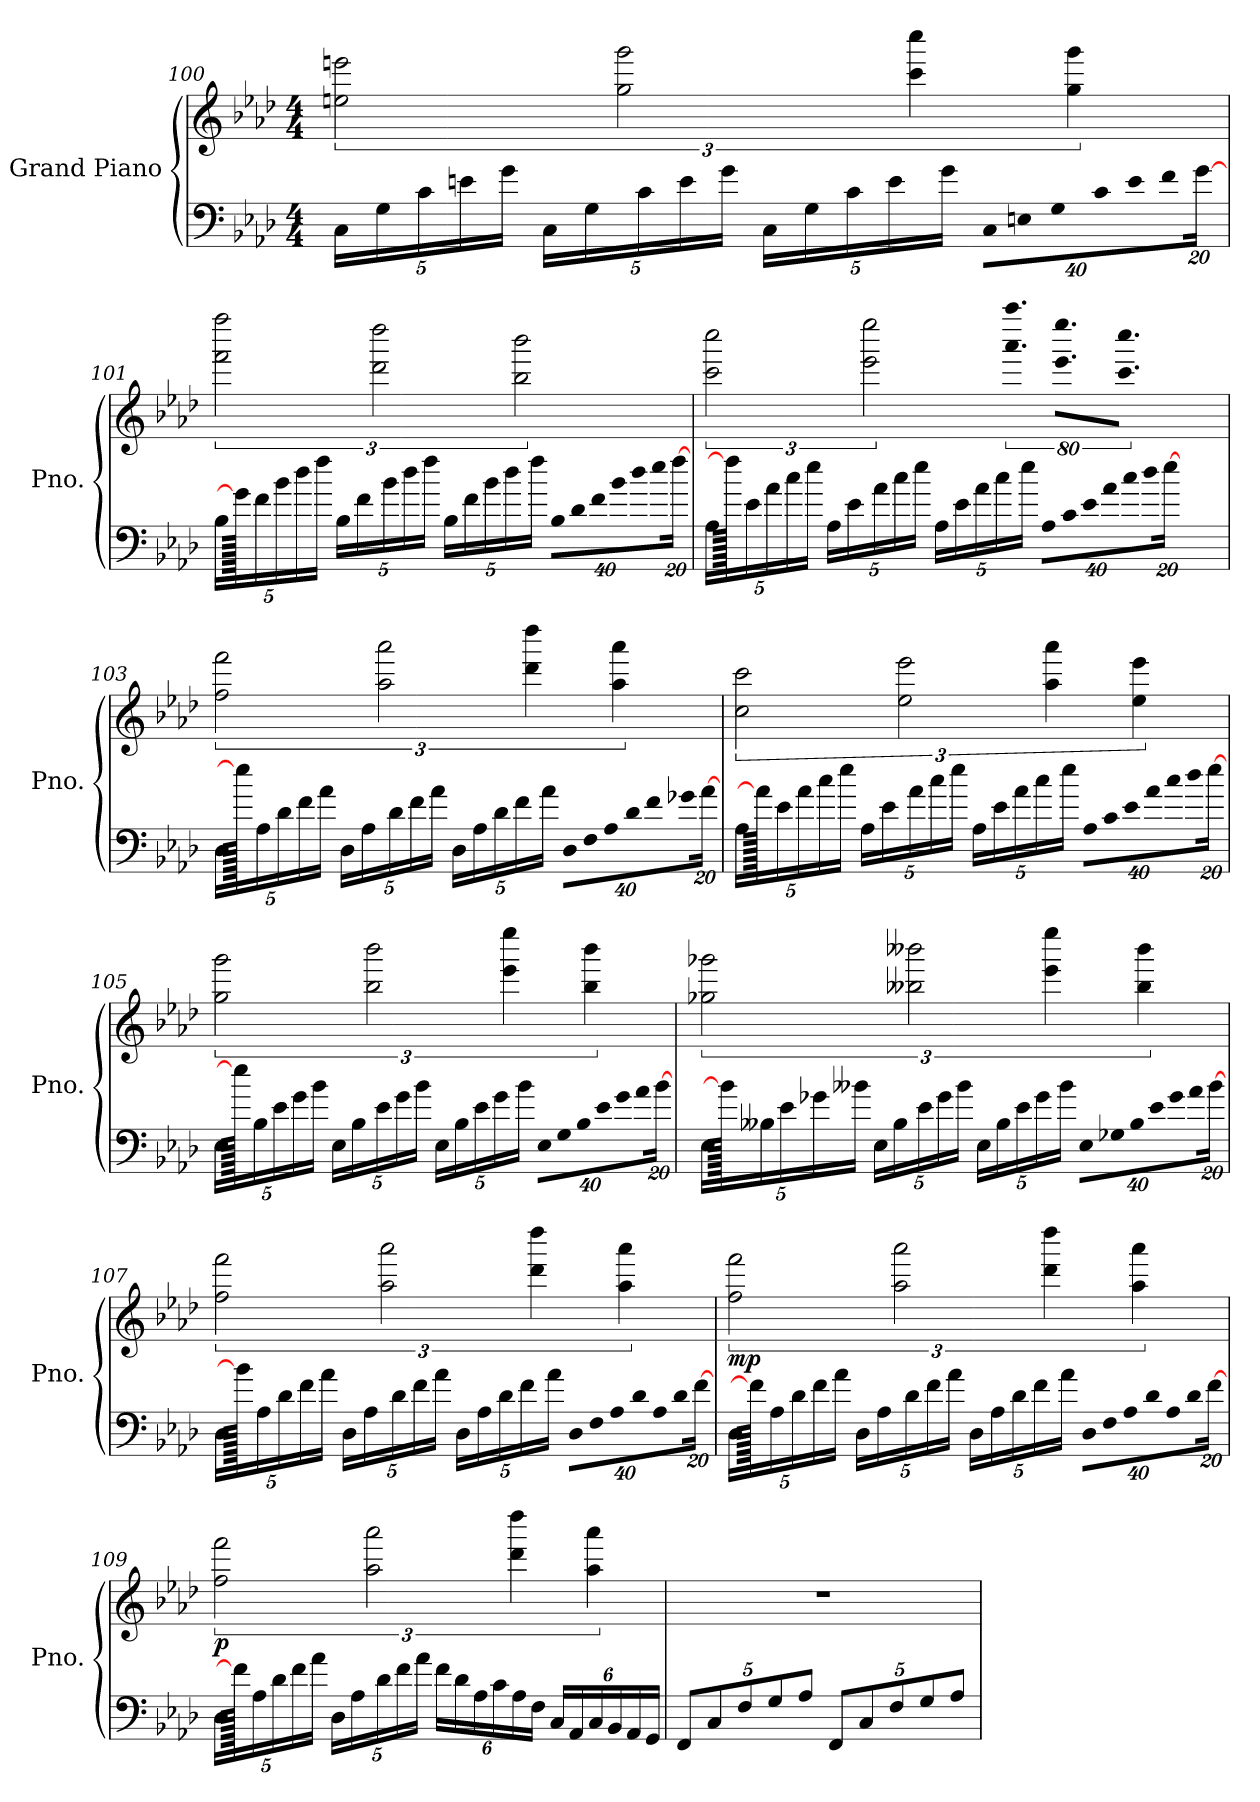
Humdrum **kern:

**kern	**kern	**dynam
*part1	*part1	*part1
*staff2	*staff1	*staff1/2
*I"Grand Piano	*	*
*I'Pno.	*	*
!!LO:LB:g=z
*clefF4	*clefG2	*
*k[b-e-a-d-]	*k[b-e-a-d-]	*
*M4/4	*M4/4	*
*Xbrackettup	*	*
=100	=100	=100
20C\LL	3een\ 3eeen\	.
20G\	.	.
20c\	.	.
20en\	.	.
20g\JJ	.	.
20C\LL	.	.
20G\	.	.
.	3gg\ 3ggg\	.
20c\	.	.
20e\	.	.
20g\JJ	.	.
20C\LL	.	.
20G\	.	.
20c\	.	.
20e\	.	.
.	6ccc\ 6cccc\	.
20g\JJ	.	.
!LO:N:vis=16	!	!
640%23C\LL	.	.
!LO:N:vis=16	!	!
640%23En\	.	.
!LO:N:vis=16	!	!
640%23G\	.	.
.	6gg\ 6ggg\	.
!LO:N:vis=16	!	!
640%23c\	.	.
!LO:N:vis=16	!	!
640%23e\	.	.
!LO:N:vis=16	!	!
640%23f\	.	.
[320%11g\JJ	.	.
!!LO:LB:g=z
=101	=101	=101
20B-\LL	3fff\ 3ffff\	.
640g\JJ]	.	.
20f\	.	.
20b-\	.	.
20dd-\	.	.
20ff\JJ	.	.
20B-\LL	.	.
20f\	.	.
.	3ddd-\ 3dddd-\	.
20b-\	.	.
20dd-\	.	.
20ff\JJ	.	.
20B-\LL	.	.
20f\	.	.
20b-\	.	.
20dd-\	.	.
.	3bb-\ 3bbb-\	.
20ff\JJ	.	.
!LO:N:vis=16	!	!
640%23B-\LL	.	.
!LO:N:vis=16	!	!
640%23d-\	.	.
!LO:N:vis=16	!	!
640%23f\	.	.
!LO:N:vis=16	!	!
640%23b-\	.	.
!LO:N:vis=16	!	!
640%23dd-\	.	.
!LO:N:vis=16	!	!
640%23ee-\	.	.
[320%11ff\JJ	.	.
.	640ryy	.
!!LO:LB:g=z
=102	=102	=102
20A-\LL	3ccc\ 3cccc\	.
640ff\JJ]	.	.
20e-\	.	.
20a-\	.	.
20cc\	.	.
20ee-\JJ	.	.
20A-\LL	.	.
20e-\	.	.
.	3eee-\ 3eeee-\	.
20a-\	.	.
20cc\	.	.
20ee-\JJ	.	.
20A-\LL	.	.
20e-\	.	.
20a-\	.	.
20cc\	.	.
!	!LO:N:vis=8.	!
.	640%71aaa-\ 640%71aaaa-\	.
20ee-\JJ	.	.
!LO:N:vis=16	!	!
640%23A-\LL	.	.
!	!LO:N:vis=8.	!
.	640%71eee-\ 640%71eeee-\L	.
!LO:N:vis=16	!	!
640%23c\	.	.
!LO:N:vis=16	!	!
640%23e-\	.	.
!LO:N:vis=16	!	!
640%23a-\	.	.
!	!LO:N:vis=8.	!
.	640%71ccc\ 640%71cccc\J	.
!LO:N:vis=16	!	!
640%23cc\	.	.
!LO:N:vis=16	!	!
640%23dd-\	.	.
[320%11ee-\JJ	.	.
.	480ryy	.
!!LO:LB:g=z
=103	=103	=103
20D-\LL	3ff\ 3fff\	.
640ee-\JJ]	.	.
20A-\	.	.
20d-\	.	.
20f\	.	.
20a-\JJ	.	.
20D-\LL	.	.
20A-\	.	.
.	3aa-\ 3aaa-\	.
20d-\	.	.
20f\	.	.
20a-\JJ	.	.
20D-\LL	.	.
20A-\	.	.
20d-\	.	.
20f\	.	.
.	6ddd-\ 6dddd-\	.
20a-\JJ	.	.
!LO:N:vis=16	!	!
640%23D-\LL	.	.
!LO:N:vis=16	!	!
640%23F\	.	.
!LO:N:vis=16	!	!
640%23A-\	.	.
.	6aa-\ 6aaa-\	.
!LO:N:vis=16	!	!
640%23d-\	.	.
!LO:N:vis=16	!	!
640%23f\	.	.
!LO:N:vis=16	!	!
640%23g-X\	.	.
[320%11a-\JJ	.	.
.	640ryy	.
!!LO:PB:g=z
=104	=104	=104
20A-\LL	3cc\ 3ccc\	.
640a-\JJ]	.	.
20e-\	.	.
20a-\	.	.
20cc\	.	.
20ee-\JJ	.	.
20A-\LL	.	.
20e-\	.	.
.	3ee-\ 3eee-\	.
20a-\	.	.
20cc\	.	.
20ee-\JJ	.	.
20A-\LL	.	.
20e-\	.	.
20a-\	.	.
20cc\	.	.
.	6aa-\ 6aaa-\	.
20ee-\JJ	.	.
!LO:N:vis=16	!	!
640%23A-\LL	.	.
!LO:N:vis=16	!	!
640%23c\	.	.
!LO:N:vis=16	!	!
640%23e-\	.	.
.	6ee-\ 6eee-\	.
!LO:N:vis=16	!	!
640%23a-\	.	.
!LO:N:vis=16	!	!
640%23cc\	.	.
!LO:N:vis=16	!	!
640%23dd-\	.	.
[320%11ee-\JJ	.	.
.	640ryy	.
!!LO:LB:g=z
=105	=105	=105
20E-\LL	3gg\ 3ggg\	.
640ee-\JJ]	.	.
20B-\	.	.
20e-\	.	.
20g\	.	.
20b-\JJ	.	.
20E-\LL	.	.
20B-\	.	.
.	3bb-\ 3bbb-\	.
20e-\	.	.
20g\	.	.
20b-\JJ	.	.
20E-\LL	.	.
20B-\	.	.
20e-\	.	.
20g\	.	.
.	6eee-\ 6eeee-\	.
20b-\JJ	.	.
!LO:N:vis=16	!	!
640%23E-\LL	.	.
!LO:N:vis=16	!	!
640%23G\	.	.
!LO:N:vis=16	!	!
640%23B-\	.	.
.	6bb-\ 6bbb-\	.
!LO:N:vis=16	!	!
640%23e-\	.	.
!LO:N:vis=16	!	!
640%23g\	.	.
!LO:N:vis=16	!	!
640%23a-\	.	.
[320%11b-\JJ	.	.
.	640ryy	.
!!LO:LB:g=z
=106	=106	=106
20E-\LL	3gg-X\ 3ggg-X\	.
640b-\JJ]	.	.
20B--X\	.	.
20e-\	.	.
20g-X\	.	.
20b--X\JJ	.	.
20E-\LL	.	.
20B--\	.	.
.	3bb--X\ 3bbb--X\	.
20e-\	.	.
20g-\	.	.
20b--\JJ	.	.
20E-\LL	.	.
20B--\	.	.
20e-\	.	.
20g-\	.	.
.	6eee-\ 6eeee-\	.
20b--\JJ	.	.
!LO:N:vis=16	!	!
640%23E-\LL	.	.
!LO:N:vis=16	!	!
640%23G-X\	.	.
!LO:N:vis=16	!	!
640%23B--\	.	.
.	6bb--\ 6bbb--\	.
!LO:N:vis=16	!	!
640%23e-\	.	.
!LO:N:vis=16	!	!
640%23g-\	.	.
!LO:N:vis=16	!	!
640%23a-\	.	.
[320%11b--\JJ	.	.
.	640ryy	.
!!LO:LB:g=z
=107	=107	=107
20D-\LL	3ff\ 3fff\	.
640b--\JJ]	.	.
20A-\	.	.
20d-\	.	.
20f\	.	.
20a-\JJ	.	.
20D-\LL	.	.
20A-\	.	.
.	3aa-\ 3aaa-\	.
20d-\	.	.
20f\	.	.
20a-\JJ	.	.
20D-\LL	.	.
20A-\	.	.
20d-\	.	.
20f\	.	.
.	6ddd-\ 6dddd-\	.
20a-\JJ	.	.
!LO:N:vis=16	!	!
640%23D-\LL	.	.
!LO:N:vis=16	!	!
640%23F\	.	.
!LO:N:vis=16	!	!
640%23A-\	.	.
.	6aa-\ 6aaa-\	.
!LO:N:vis=16	!	!
640%23d-\	.	.
!LO:N:vis=16	!	!
640%23A-\	.	.
!LO:N:vis=16	!	!
640%23d-\	.	.
[320%11f\JJ	.	.
.	640ryy	.
!!LO:LB:g=z
=108	=108	=108
!	!	!LO:DY:b
20D-\LL	3ff\ 3fff\	mp
640f\JJ]	.	.
20A-\	.	.
20d-\	.	.
20f\	.	.
20a-\JJ	.	.
20D-\LL	.	.
20A-\	.	.
.	3aa-\ 3aaa-\	.
20d-\	.	.
20f\	.	.
20a-\JJ	.	.
20D-\LL	.	.
20A-\	.	.
20d-\	.	.
20f\	.	.
.	6ddd-\ 6dddd-\	.
20a-\JJ	.	.
!LO:N:vis=16	!	!
640%23D-\LL	.	.
!LO:N:vis=16	!	!
640%23F\	.	.
!LO:N:vis=16	!	!
640%23A-\	.	.
.	6aa-\ 6aaa-\	.
!LO:N:vis=16	!	!
640%23d-\	.	.
!LO:N:vis=16	!	!
640%23A-\	.	.
!LO:N:vis=16	!	!
640%23d-\	.	.
[320%11f\JJ	.	.
.	640ryy	.
!!LO:PB:g=z
=109	=109	=109
!	!	!LO:DY:b
20D-\LL	3ff\ 3fff\	p
640f\JJ]	.	.
20A-\	.	.
20d-\	.	.
20f\	.	.
20a-\JJ	.	.
20D-\LL	.	.
20A-\	.	.
.	3aa-\ 3aaa-\	.
20d-\	.	.
20f\	.	.
20a-\JJ	.	.
24f\LL	.	.
24d-\	.	.
24A-\	.	.
24c\	.	.
.	6ddd-\ 6dddd-\	.
24A-\	.	.
24F\JJ	.	.
24C/LL	.	.
24AA-/	.	.
.	6aa-\ 6aaa-\	.
24C/	.	.
24BB-/	.	.
24AA-/	.	.
24GG/JJ	.	.
.	640ryy	.
=110	=110	=110
10FF/L	1r	.
10C/	.	.
10F/	.	.
10G/	.	.
10A-/J	.	.
10FF/L	.	.
10C/	.	.
10F/	.	.
10G/	.	.
10A-/J	.	.
=	=	=
*-	*-	*-
